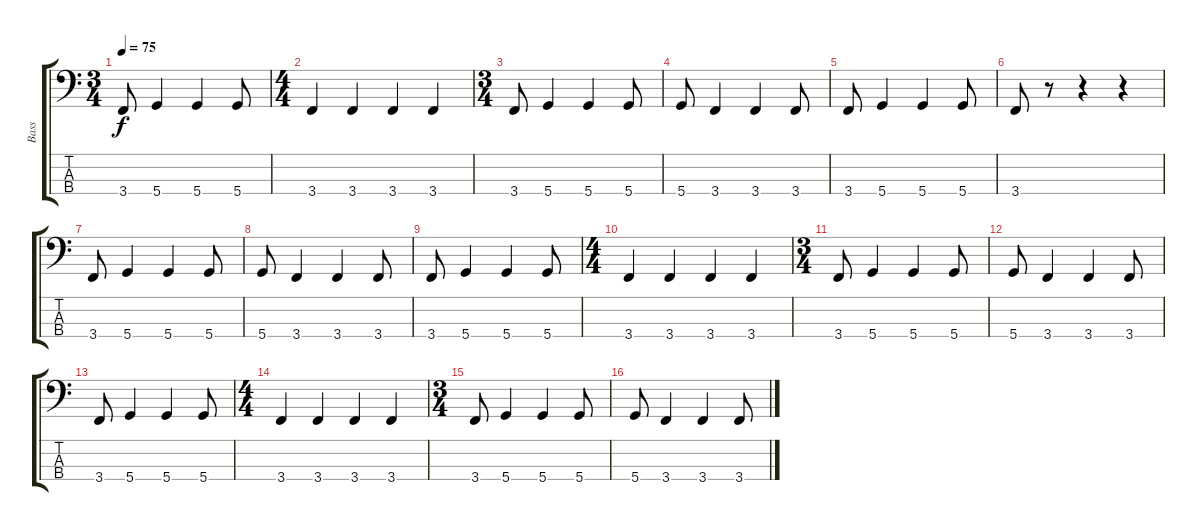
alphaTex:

\track ("Bass" "Bass") {instrument electricbassfinger}
\staff {score tabs}
\tuning (G2 D2 A1 D1) {hide}
\ts (3 4)
\tempo 75
\clef f4
\ks c
3.4.8{dy f} 5.4.4 5.4.4 5.4.8 |
\ts (4 4)
3.4.4 3.4.4 3.4.4 3.4.4 |
\ts (3 4)
3.4.8 5.4.4 5.4.4 5.4.8 |
5.4.8 3.4.4 3.4.4 3.4.8 |
3.4.8 5.4.4 5.4.4 5.4.8 |
3.4.8 r.8 r.4 r.4 |
3.4.8 5.4.4 5.4.4 5.4.8 |
5.4.8 3.4.4 3.4.4 3.4.8 |
3.4.8 5.4.4 5.4.4 5.4.8 |
\ts (4 4)
3.4.4 3.4.4 3.4.4 3.4.4 |
\ts (3 4)
3.4.8 5.4.4 5.4.4 5.4.8 |
5.4.8 3.4.4 3.4.4 3.4.8 |
3.4.8 5.4.4 5.4.4 5.4.8 |
\ts (4 4)
3.4.4 3.4.4 3.4.4 3.4.4 |
\ts (3 4)
3.4.8 5.4.4 5.4.4 5.4.8 |
5.4.8 3.4.4 3.4.4 3.4.8
